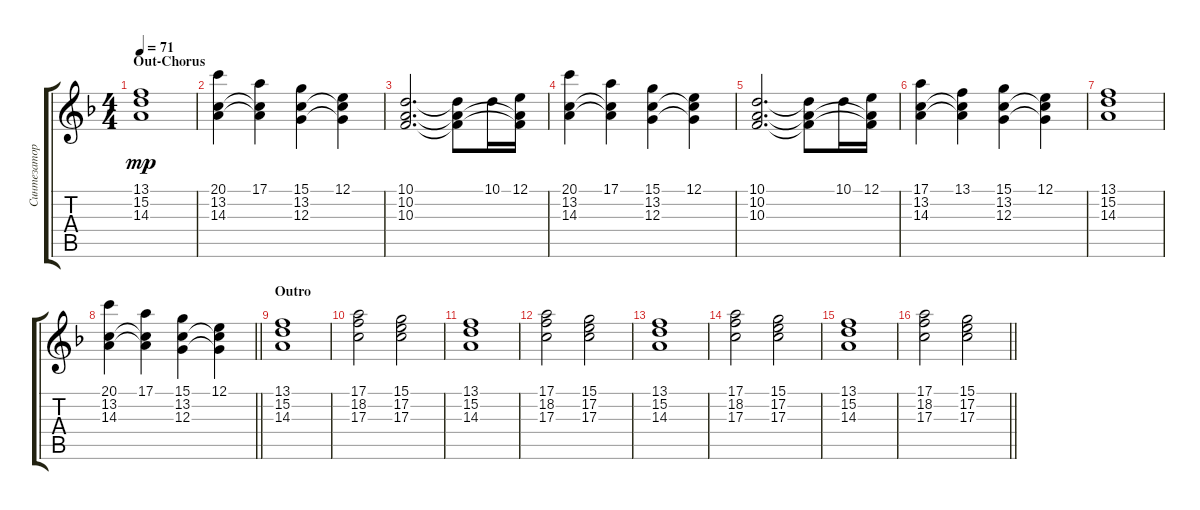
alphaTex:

\track ("Синтезатор" "Синтезатор") {instrument stringensemble1}
\staff {score tabs}
\tuning (E4 B3 G3 D3 A2 E2) {hide}
\ts (4 4)
\section ("" "Out-Chorus")
\tempo 71
\clef g2
\ks dminor
(13.1 15.2 14.3).1{dy mp} |
(20.1 13.2 14.3).4 (17.1 13.2{t} 14.3{t}).4 (15.1 13.2 12.3).4 (12.1 13.2{t} 12.3{t}).4 |
(10.1 10.2 10.3).2{d} (10.1{t} 10.2{t} 10.3{t}).8 10.1.16 (12.1 10.2{t} 10.3{t}).16 |
(20.1 13.2 14.3).4 (17.1 13.2{t} 14.3{t}).4 (15.1 13.2 12.3).4 (12.1 13.2{t} 12.3{t}).4 |
(10.1 10.2 10.3).2{d} (10.1{t} 10.2{t} 10.3{t}).8 10.1.16 (12.1 10.2{t} 10.3{t}).16 |
(17.1 13.2 14.3).4 (13.1 13.2{t} 14.3{t}).4 (15.1 13.2 12.3).4 (12.1 13.2{t} 12.3{t}).4 |
(13.1 15.2 14.3).1 |
\barLineRight lightlight
(20.1 13.2 14.3).4 (17.1 13.2{t} 14.3{t}).4 (15.1 13.2 12.3).4 (12.1 13.2{t} 12.3{t}).4 |
\section ("" "Outro")
(13.1 15.2 14.3).1 |
(17.1 18.2 17.3).2 (15.1 17.2 17.3).2 |
(13.1 15.2 14.3).1 |
(17.1 18.2 17.3).2 (15.1 17.2 17.3).2 |
(13.1 15.2 14.3).1 |
(17.1 18.2 17.3).2 (15.1 17.2 17.3).2 |
(13.1 15.2 14.3).1 |
\barLineRight lightlight
(17.1 18.2 17.3).2 (15.1 17.2 17.3).2
